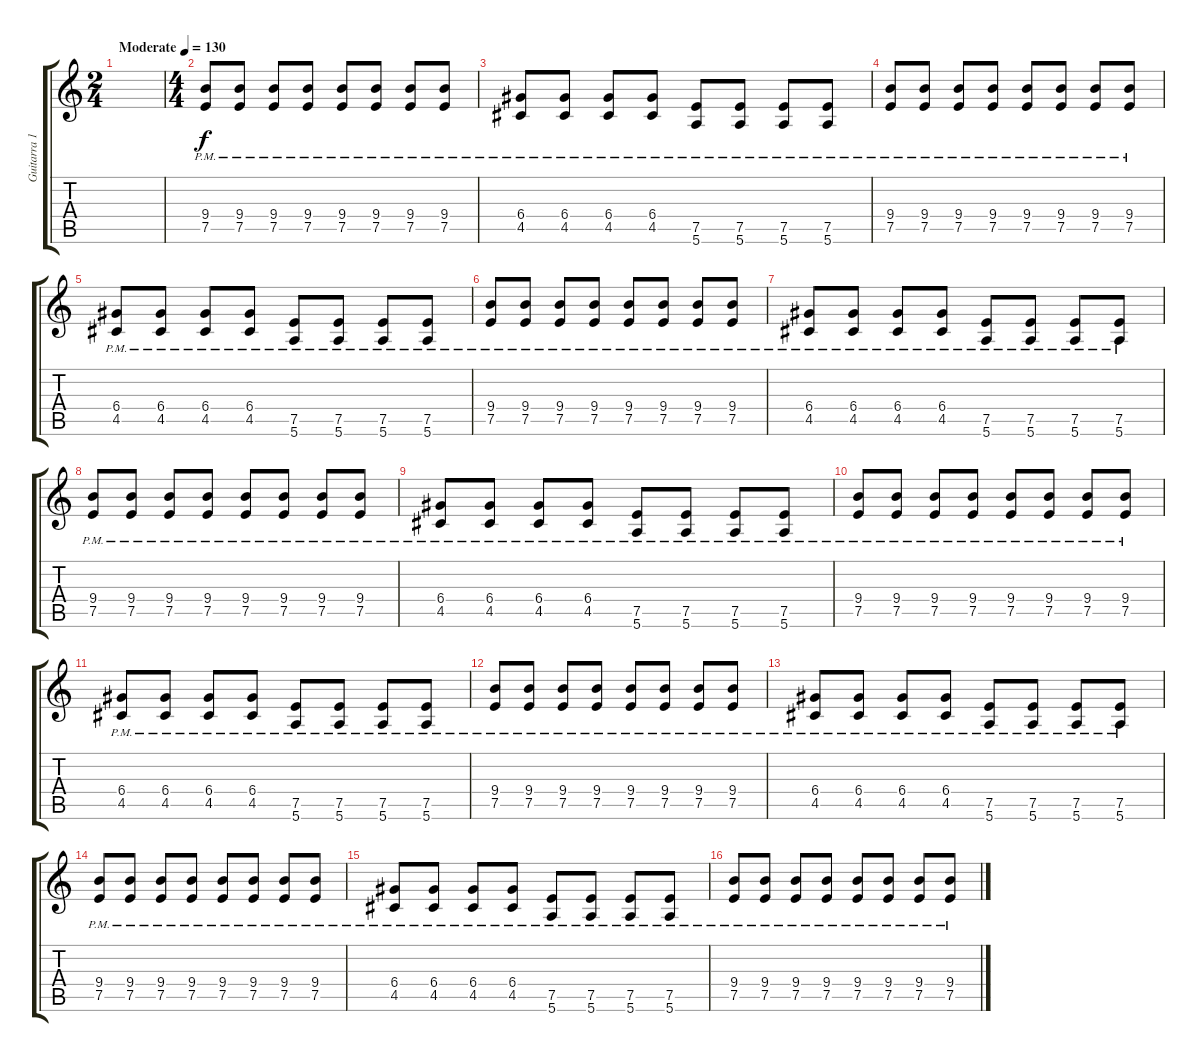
\track ("Guitarra 1" "Guitarra 1") {instrument acousticguitarsteel}
\staff {score tabs}
\tuning (E4 B3 G3 D3 A2 E2) {hide}
\ts (2 4)
\tempo (130 "Moderate")
\clef g2
\ks c
|
\ts (4 4)
(9.4{pm} 7.5{pm}).8 (9.4{pm} 7.5{pm}).8 (9.4{pm} 7.5{pm}).8 (9.4{pm} 7.5{pm}).8 (9.4{pm} 7.5{pm}).8 (9.4{pm} 7.5{pm}).8 (9.4{pm} 7.5{pm}).8 (9.4{pm} 7.5{pm}).8 |
(6.4{pm} 4.5{pm}).8 (6.4{pm} 4.5{pm}).8 (6.4{pm} 4.5{pm}).8 (6.4{pm} 4.5{pm}).8 (7.5{pm} 5.6{pm}).8 (7.5{pm} 5.6{pm}).8 (7.5{pm} 5.6{pm}).8 (7.5{pm} 5.6{pm}).8 |
(9.4{pm} 7.5{pm}).8 (9.4{pm} 7.5{pm}).8 (9.4{pm} 7.5{pm}).8 (9.4{pm} 7.5{pm}).8 (9.4{pm} 7.5{pm}).8 (9.4{pm} 7.5{pm}).8 (9.4{pm} 7.5{pm}).8 (9.4{pm} 7.5{pm}).8 |
(6.4{pm} 4.5{pm}).8 (6.4{pm} 4.5{pm}).8 (6.4{pm} 4.5{pm}).8 (6.4{pm} 4.5{pm}).8 (7.5{pm} 5.6{pm}).8 (7.5{pm} 5.6{pm}).8 (7.5{pm} 5.6{pm}).8 (7.5{pm} 5.6{pm}).8 |
(9.4{pm} 7.5{pm}).8 (9.4{pm} 7.5{pm}).8 (9.4{pm} 7.5{pm}).8 (9.4{pm} 7.5{pm}).8 (9.4{pm} 7.5{pm}).8 (9.4{pm} 7.5{pm}).8 (9.4{pm} 7.5{pm}).8 (9.4{pm} 7.5{pm}).8 |
(6.4{pm} 4.5{pm}).8 (6.4{pm} 4.5{pm}).8 (6.4{pm} 4.5{pm}).8 (6.4{pm} 4.5{pm}).8 (7.5{pm} 5.6{pm}).8 (7.5{pm} 5.6{pm}).8 (7.5{pm} 5.6{pm}).8 (7.5{pm} 5.6{pm}).8 |
(9.4{pm} 7.5{pm}).8 (9.4{pm} 7.5{pm}).8 (9.4{pm} 7.5{pm}).8 (9.4{pm} 7.5{pm}).8 (9.4{pm} 7.5{pm}).8 (9.4{pm} 7.5{pm}).8 (9.4{pm} 7.5{pm}).8 (9.4{pm} 7.5{pm}).8 |
(6.4{pm} 4.5{pm}).8 (6.4{pm} 4.5{pm}).8 (6.4{pm} 4.5{pm}).8 (6.4{pm} 4.5{pm}).8 (7.5{pm} 5.6{pm}).8 (7.5{pm} 5.6{pm}).8 (7.5{pm} 5.6{pm}).8 (7.5{pm} 5.6{pm}).8 |
(9.4{pm} 7.5{pm}).8 (9.4{pm} 7.5{pm}).8 (9.4{pm} 7.5{pm}).8 (9.4{pm} 7.5{pm}).8 (9.4{pm} 7.5{pm}).8 (9.4{pm} 7.5{pm}).8 (9.4{pm} 7.5{pm}).8 (9.4{pm} 7.5{pm}).8 |
(6.4{pm} 4.5{pm}).8 (6.4{pm} 4.5{pm}).8 (6.4{pm} 4.5{pm}).8 (6.4{pm} 4.5{pm}).8 (7.5{pm} 5.6{pm}).8 (7.5{pm} 5.6{pm}).8 (7.5{pm} 5.6{pm}).8 (7.5{pm} 5.6{pm}).8 |
(9.4{pm} 7.5{pm}).8 (9.4{pm} 7.5{pm}).8 (9.4{pm} 7.5{pm}).8 (9.4{pm} 7.5{pm}).8 (9.4{pm} 7.5{pm}).8 (9.4{pm} 7.5{pm}).8 (9.4{pm} 7.5{pm}).8 (9.4{pm} 7.5{pm}).8 |
(6.4{pm} 4.5{pm}).8 (6.4{pm} 4.5{pm}).8 (6.4{pm} 4.5{pm}).8 (6.4{pm} 4.5{pm}).8 (7.5{pm} 5.6{pm}).8 (7.5{pm} 5.6{pm}).8 (7.5{pm} 5.6{pm}).8 (7.5{pm} 5.6{pm}).8 |
(9.4{pm} 7.5{pm}).8 (9.4{pm} 7.5{pm}).8 (9.4{pm} 7.5{pm}).8 (9.4{pm} 7.5{pm}).8 (9.4{pm} 7.5{pm}).8 (9.4{pm} 7.5{pm}).8 (9.4{pm} 7.5{pm}).8 (9.4{pm} 7.5{pm}).8 |
(6.4{pm} 4.5{pm}).8 (6.4{pm} 4.5{pm}).8 (6.4{pm} 4.5{pm}).8 (6.4{pm} 4.5{pm}).8 (7.5{pm} 5.6{pm}).8 (7.5{pm} 5.6{pm}).8 (7.5{pm} 5.6{pm}).8 (7.5{pm} 5.6{pm}).8 |
(9.4{pm} 7.5{pm}).8 (9.4{pm} 7.5{pm}).8 (9.4{pm} 7.5{pm}).8 (9.4{pm} 7.5{pm}).8 (9.4{pm} 7.5{pm}).8 (9.4{pm} 7.5{pm}).8 (9.4{pm} 7.5{pm}).8 (9.4{pm} 7.5{pm}).8
